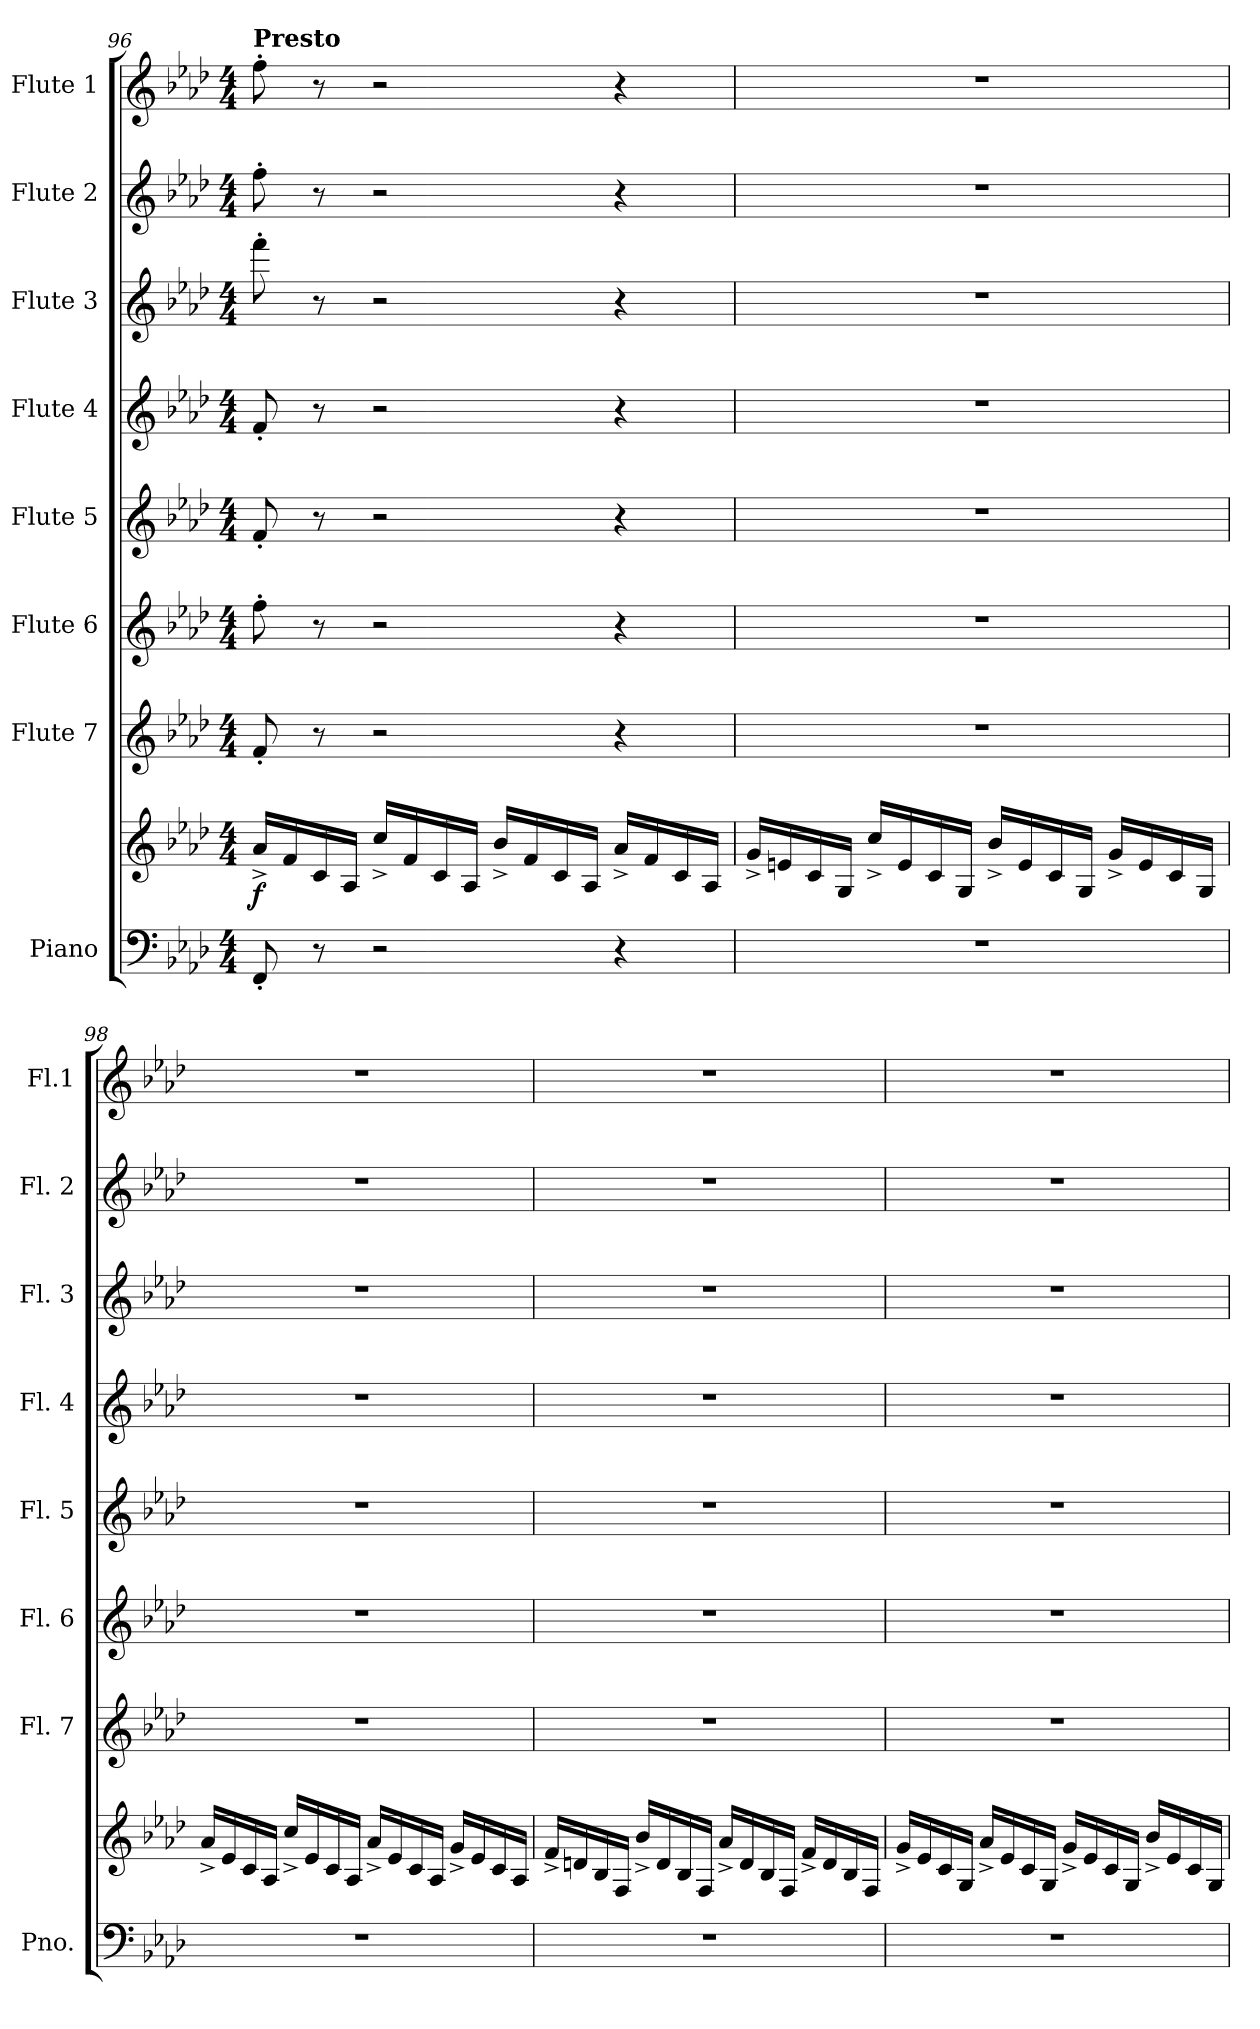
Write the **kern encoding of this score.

**kern	**kern	**dynam	**kern	**kern	**kern	**kern	**kern	**kern	**kern
*part8	*part8	*part8	*part7	*part6	*part5	*part4	*part3	*part2	*part1
*staff9	*staff8	*staff8/9	*staff7	*staff6	*staff5	*staff4	*staff3	*staff2	*staff1
*I"Piano	*	*	*I"Flute 7	*I"Flute 6	*I"Flute 5	*I"Flute 4	*I"Flute 3	*I"Flute 2	*I"Flute 1
*I'Pno.	*	*	*I'Fl. 7	*I'Fl. 6	*I'Fl. 5	*I'Fl. 4	*I'Fl. 3	*I'Fl. 2	*I'Fl.1
*clefF4	*clefG2	*	*clefG2	*clefG2	*clefG2	*clefG2	*clefG2	*clefG2	*clefG2
*k[b-e-a-d-]	*k[b-e-a-d-]	*	*k[b-e-a-d-]	*k[b-e-a-d-]	*k[b-e-a-d-]	*k[b-e-a-d-]	*k[b-e-a-d-]	*k[b-e-a-d-]	*k[b-e-a-d-]
*M4/4	*M4/4	*	*M4/4	*M4/4	*M4/4	*M4/4	*M4/4	*M4/4	*M4/4
*MM150	*MM150	*	*MM150	*MM150	*MM150	*MM150	*MM150	*MM150	*MM150
=96	=96	=96	=96	=96	=96	=96	=96	=96	=96
!	!	!	!	!	!	!	!	!	!LO:TX:a:B:t=Presto
!	!	!LO:DY:b	!	!	!	!	!	!	!
8FF'/	16a-^/LL	f	8f'/	8ff'\	8f'/	8f'/	8fff'\	8ff'\	8ff'\
.	16f/	.	.	.	.	.	.	.	.
8r	16c/	.	8r	8r	8r	8r	8r	8r	8r
.	16A-/JJ	.	.	.	.	.	.	.	.
2r	16cc^/LL	.	2r	2r	2r	2r	2r	2r	2r
.	16f/	.	.	.	.	.	.	.	.
.	16c/	.	.	.	.	.	.	.	.
.	16A-/JJ	.	.	.	.	.	.	.	.
.	16b-^/LL	.	.	.	.	.	.	.	.
.	16f/	.	.	.	.	.	.	.	.
.	16c/	.	.	.	.	.	.	.	.
.	16A-/JJ	.	.	.	.	.	.	.	.
4r	16a-^/LL	.	4r	4r	4r	4r	4r	4r	4r
.	16f/	.	.	.	.	.	.	.	.
.	16c/	.	.	.	.	.	.	.	.
.	16A-/JJ	.	.	.	.	.	.	.	.
!!LO:PB:g=z
=97	=97	=97	=97	=97	=97	=97	=97	=97	=97
1r	16g^/LL	.	1r	1r	1r	1r	1r	1r	1r
.	16en/	.	.	.	.	.	.	.	.
.	16c/	.	.	.	.	.	.	.	.
.	16G/JJ	.	.	.	.	.	.	.	.
.	16cc^/LL	.	.	.	.	.	.	.	.
.	16e/	.	.	.	.	.	.	.	.
.	16c/	.	.	.	.	.	.	.	.
.	16G/JJ	.	.	.	.	.	.	.	.
.	16b-^/LL	.	.	.	.	.	.	.	.
.	16e/	.	.	.	.	.	.	.	.
.	16c/	.	.	.	.	.	.	.	.
.	16G/JJ	.	.	.	.	.	.	.	.
.	16g^/LL	.	.	.	.	.	.	.	.
.	16e/	.	.	.	.	.	.	.	.
.	16c/	.	.	.	.	.	.	.	.
.	16G/JJ	.	.	.	.	.	.	.	.
=98	=98	=98	=98	=98	=98	=98	=98	=98	=98
1r	16a-^/LL	.	1r	1r	1r	1r	1r	1r	1r
.	16e-/	.	.	.	.	.	.	.	.
.	16c/	.	.	.	.	.	.	.	.
.	16A-/JJ	.	.	.	.	.	.	.	.
.	16cc^/LL	.	.	.	.	.	.	.	.
.	16e-/	.	.	.	.	.	.	.	.
.	16c/	.	.	.	.	.	.	.	.
.	16A-/JJ	.	.	.	.	.	.	.	.
.	16a-^/LL	.	.	.	.	.	.	.	.
.	16e-/	.	.	.	.	.	.	.	.
.	16c/	.	.	.	.	.	.	.	.
.	16A-/JJ	.	.	.	.	.	.	.	.
.	16g^/LL	.	.	.	.	.	.	.	.
.	16e-/	.	.	.	.	.	.	.	.
.	16c/	.	.	.	.	.	.	.	.
.	16A-/JJ	.	.	.	.	.	.	.	.
=99	=99	=99	=99	=99	=99	=99	=99	=99	=99
1r	16f^/LL	.	1r	1r	1r	1r	1r	1r	1r
.	16dn/	.	.	.	.	.	.	.	.
.	16B-/	.	.	.	.	.	.	.	.
.	16F/JJ	.	.	.	.	.	.	.	.
.	16b-^/LL	.	.	.	.	.	.	.	.
.	16d/	.	.	.	.	.	.	.	.
.	16B-/	.	.	.	.	.	.	.	.
.	16F/JJ	.	.	.	.	.	.	.	.
.	16a-^/LL	.	.	.	.	.	.	.	.
.	16d/	.	.	.	.	.	.	.	.
.	16B-/	.	.	.	.	.	.	.	.
.	16F/JJ	.	.	.	.	.	.	.	.
.	16f^/LL	.	.	.	.	.	.	.	.
.	16d/	.	.	.	.	.	.	.	.
.	16B-/	.	.	.	.	.	.	.	.
.	16F/JJ	.	.	.	.	.	.	.	.
!!LO:PB:g=z
=100	=100	=100	=100	=100	=100	=100	=100	=100	=100
1r	16g^/LL	.	1r	1r	1r	1r	1r	1r	1r
.	16e-/	.	.	.	.	.	.	.	.
.	16c/	.	.	.	.	.	.	.	.
.	16G/JJ	.	.	.	.	.	.	.	.
.	16a-^/LL	.	.	.	.	.	.	.	.
.	16e-/	.	.	.	.	.	.	.	.
.	16c/	.	.	.	.	.	.	.	.
.	16G/JJ	.	.	.	.	.	.	.	.
.	16g^/LL	.	.	.	.	.	.	.	.
.	16e-/	.	.	.	.	.	.	.	.
.	16c/	.	.	.	.	.	.	.	.
.	16G/JJ	.	.	.	.	.	.	.	.
.	16b-^/LL	.	.	.	.	.	.	.	.
.	16e-/	.	.	.	.	.	.	.	.
.	16c/	.	.	.	.	.	.	.	.
.	16G/JJ	.	.	.	.	.	.	.	.
=	=	=	=	=	=	=	=	=	=
*-	*-	*-	*-	*-	*-	*-	*-	*-	*-
